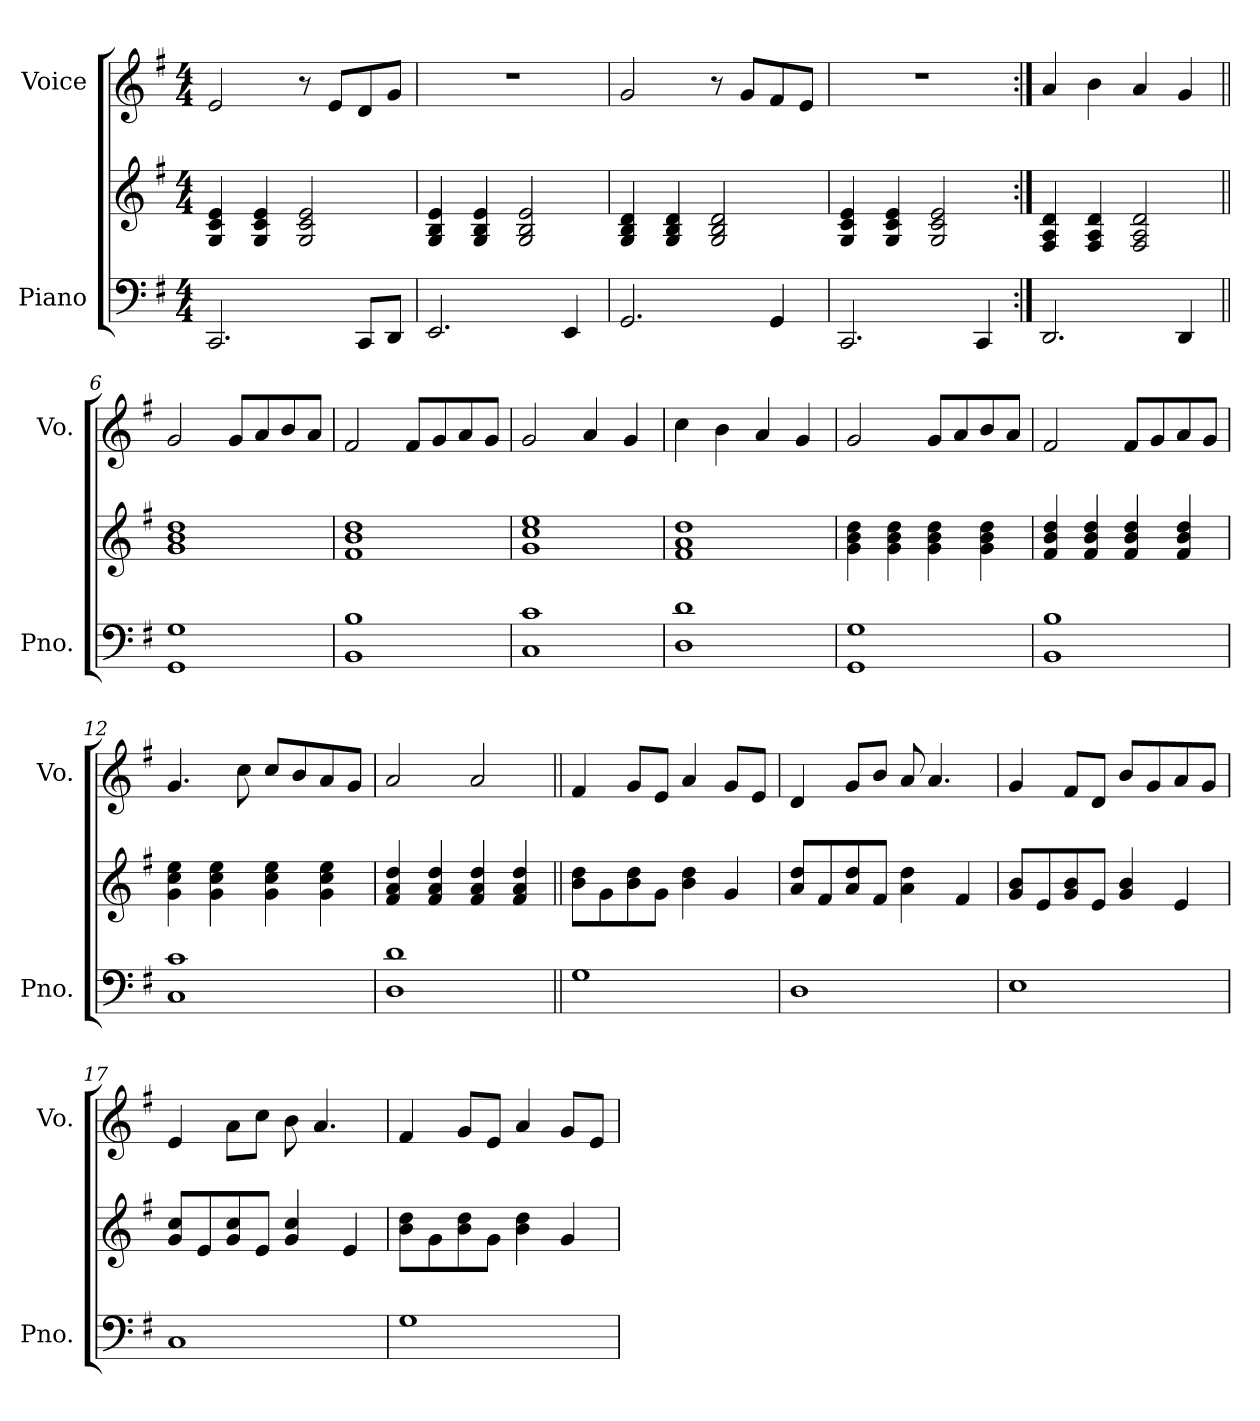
**kern	**kern	**kern
*part2	*part2	*part1
*staff3	*staff2	*staff1
*I"Piano	*	*I"Voice
*I'Pno.	*	*I'Vo.
*clefF4	*clefG2	*clefG2
*k[f#]	*k[f#]	*k[f#]
*M4/4	*M4/4	*M4/4
=1	=1	=1
2.CC/	4G/ 4c/ 4e/	2e/
.	4G/ 4c/ 4e/	.
.	2G/ 2c/ 2e/	8r
.	.	8e/L
8CC/L	.	8d/
8DD/J	.	8g/J
=2	=2	=2
2.EE/	4G/ 4B/ 4e/	1r
.	4G/ 4B/ 4e/	.
.	2G/ 2B/ 2e/	.
4EE/	.	.
=3	=3	=3
2.GG/	4G/ 4B/ 4d/	2g/
.	4G/ 4B/ 4d/	.
.	2G/ 2B/ 2d/	8r
.	.	8g/L
4GG/	.	8f#/
.	.	8e/J
=4	=4	=4
2.CC/	4G/ 4c/ 4e/	1r
.	4G/ 4c/ 4e/	.
.	2G/ 2c/ 2e/	.
4CC/	.	.
=5:|!	=5:|!	=5:|!
2.DD/	4F#/ 4A/ 4d/	4a/
.	4F#/ 4A/ 4d/	4b\
.	2F#/ 2A/ 2d/	4a/
4DD/	.	4g/
!!LO:LB:g=z
=6||	=6||	=6||
1GG 1G	1g 1b 1dd	2g/
.	.	8g/L
.	.	8a/
.	.	8b/
.	.	8a/J
=7	=7	=7
1BB 1B	1f# 1b 1dd	2f#/
.	.	8f#/L
.	.	8g/
.	.	8a/
.	.	8g/J
=8	=8	=8
1C 1c	1g 1cc 1ee	2g/
.	.	4a/
.	.	4g/
=9	=9	=9
1D 1d	1f# 1a 1dd	4cc\
.	.	4b\
.	.	4a/
.	.	4g/
=10	=10	=10
1GG 1G	4g\ 4b\ 4dd\	2g/
.	4g\ 4b\ 4dd\	.
.	4g\ 4b\ 4dd\	8g/L
.	.	8a/
.	4g\ 4b\ 4dd\	8b/
.	.	8a/J
=11	=11	=11
1BB 1B	4f#/ 4b/ 4dd/	2f#/
.	4f#/ 4b/ 4dd/	.
.	4f#/ 4b/ 4dd/	8f#/L
.	.	8g/
.	4f#/ 4b/ 4dd/	8a/
.	.	8g/J
!!LO:LB:g=z
=12	=12	=12
1C 1c	4g\ 4cc\ 4ee\	4.g/
.	4g\ 4cc\ 4ee\	.
.	.	8cc\
.	4g\ 4cc\ 4ee\	8cc/L
.	.	8b/
.	4g\ 4cc\ 4ee\	8a/
.	.	8g/J
=13	=13	=13
1D 1d	4f#/ 4a/ 4dd/	2a/
.	4f#/ 4a/ 4dd/	.
.	4f#/ 4a/ 4dd/	2a/
.	4f#/ 4a/ 4dd/	.
=14||	=14||	=14||
1G	8b\ 8dd\L	4f#/
.	8g\	.
.	8b\ 8dd\	8g/L
.	8g\J	8e/J
.	4b\ 4dd\	4a/
.	4g/	8g/L
.	.	8e/J
=15	=15	=15
1D	8a/ 8dd/L	4d/
.	8f#/	.
.	8a/ 8dd/	8g/L
.	8f#/J	8b/J
.	4a\ 4dd\	8a/
.	.	4.a/
.	4f#/	.
!!LO:PB:g=z
=16	=16	=16
1E	8g/ 8b/L	4g/
.	8e/	.
.	8g/ 8b/	8f#/L
.	8e/J	8d/J
.	4g/ 4b/	8b/L
.	.	8g/
.	4e/	8a/
.	.	8g/J
=17	=17	=17
1C	8g/ 8cc/L	4e/
.	8e/	.
.	8g/ 8cc/	8a\L
.	8e/J	8cc\J
.	4g/ 4cc/	8b\
.	.	4.a/
.	4e/	.
=18	=18	=18
1G	8b\ 8dd\L	4f#/
.	8g\	.
.	8b\ 8dd\	8g/L
.	8g\J	8e/J
.	4b\ 4dd\	4a/
.	4g/	8g/L
.	.	8e/J
=	=	=
*-	*-	*-
